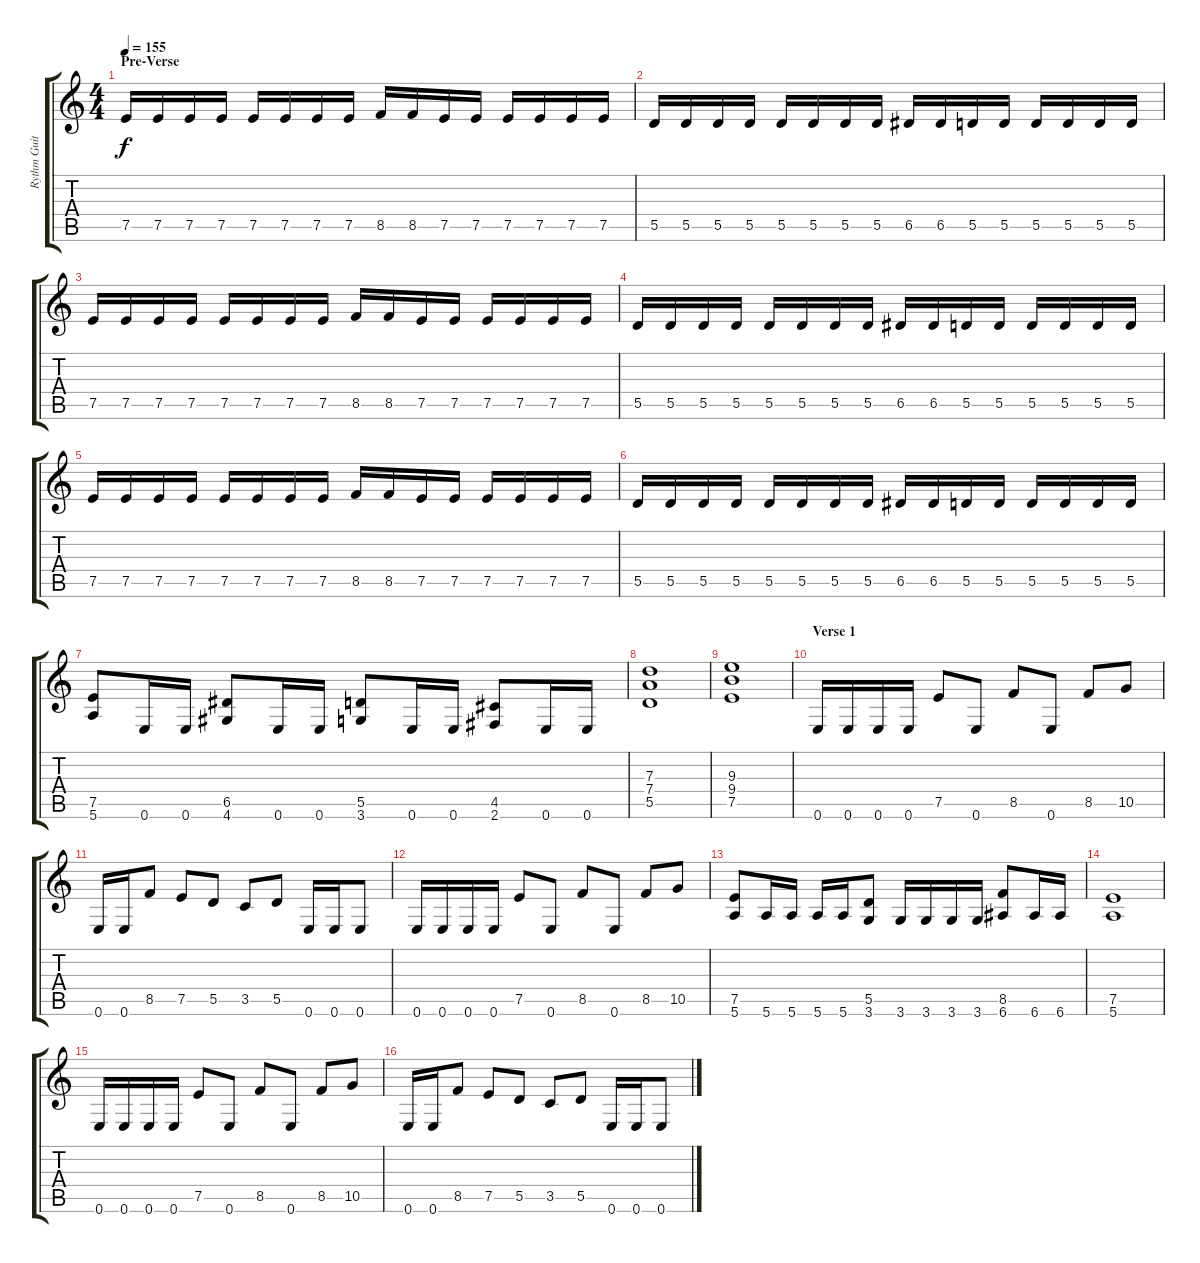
\track ("Rythm Guitar" "Rythm Guit") {instrument distortionguitar}
\staff {score tabs}
\tuning (E4 B3 G3 D3 A2 E2) {hide}
\ts (4 4)
\section ("" "Pre-Verse")
\tempo 155
\clef g2
\ks c
7.5.16{dy f} 7.5.16 7.5.16 7.5.16 7.5.16 7.5.16 7.5.16 7.5.16 8.5.16 8.5.16 7.5.16 7.5.16 7.5.16 7.5.16 7.5.16 7.5.16 |
5.5.16 5.5.16 5.5.16 5.5.16 5.5.16 5.5.16 5.5.16 5.5.16 6.5.16 6.5.16 5.5.16 5.5.16 5.5.16 5.5.16 5.5.16 5.5.16 |
7.5.16 7.5.16 7.5.16 7.5.16 7.5.16 7.5.16 7.5.16 7.5.16 8.5.16 8.5.16 7.5.16 7.5.16 7.5.16 7.5.16 7.5.16 7.5.16 |
5.5.16 5.5.16 5.5.16 5.5.16 5.5.16 5.5.16 5.5.16 5.5.16 6.5.16 6.5.16 5.5.16 5.5.16 5.5.16 5.5.16 5.5.16 5.5.16 |
7.5.16 7.5.16 7.5.16 7.5.16 7.5.16 7.5.16 7.5.16 7.5.16 8.5.16 8.5.16 7.5.16 7.5.16 7.5.16 7.5.16 7.5.16 7.5.16 |
5.5.16 5.5.16 5.5.16 5.5.16 5.5.16 5.5.16 5.5.16 5.5.16 6.5.16 6.5.16 5.5.16 5.5.16 5.5.16 5.5.16 5.5.16 5.5.16 |
(7.5 5.6).8 0.6.16 0.6.16 (6.5 4.6).8 0.6.16 0.6.16 (5.5 3.6).8 0.6.16 0.6.16 (4.5 2.6).8 0.6.16 0.6.16 |
(7.3 7.4 5.5).1 |
(9.3 9.4 7.5).1 |
\section ("" "Verse 1")
0.6.16 0.6.16 0.6.16 0.6.16 7.5.8 0.6.8 8.5.8 0.6.8 8.5.8 10.5.8 |
0.6.16 0.6.16 8.5.8 7.5.8 5.5.8 3.5.8 5.5.8 0.6.16 0.6.16 0.6.8 |
0.6.16 0.6.16 0.6.16 0.6.16 7.5.8 0.6.8 8.5.8 0.6.8 8.5.8 10.5.8 |
(7.5 5.6).8 5.6.16 5.6.16 5.6.16 5.6.16 (5.5 3.6).8 3.6.16 3.6.16 3.6.16 3.6.16 (8.5 6.6).8 6.6.16 6.6.16 |
(7.5 5.6).1 |
0.6.16 0.6.16 0.6.16 0.6.16 7.5.8 0.6.8 8.5.8 0.6.8 8.5.8 10.5.8 |
0.6.16 0.6.16 8.5.8 7.5.8 5.5.8 3.5.8 5.5.8 0.6.16 0.6.16 0.6.8
